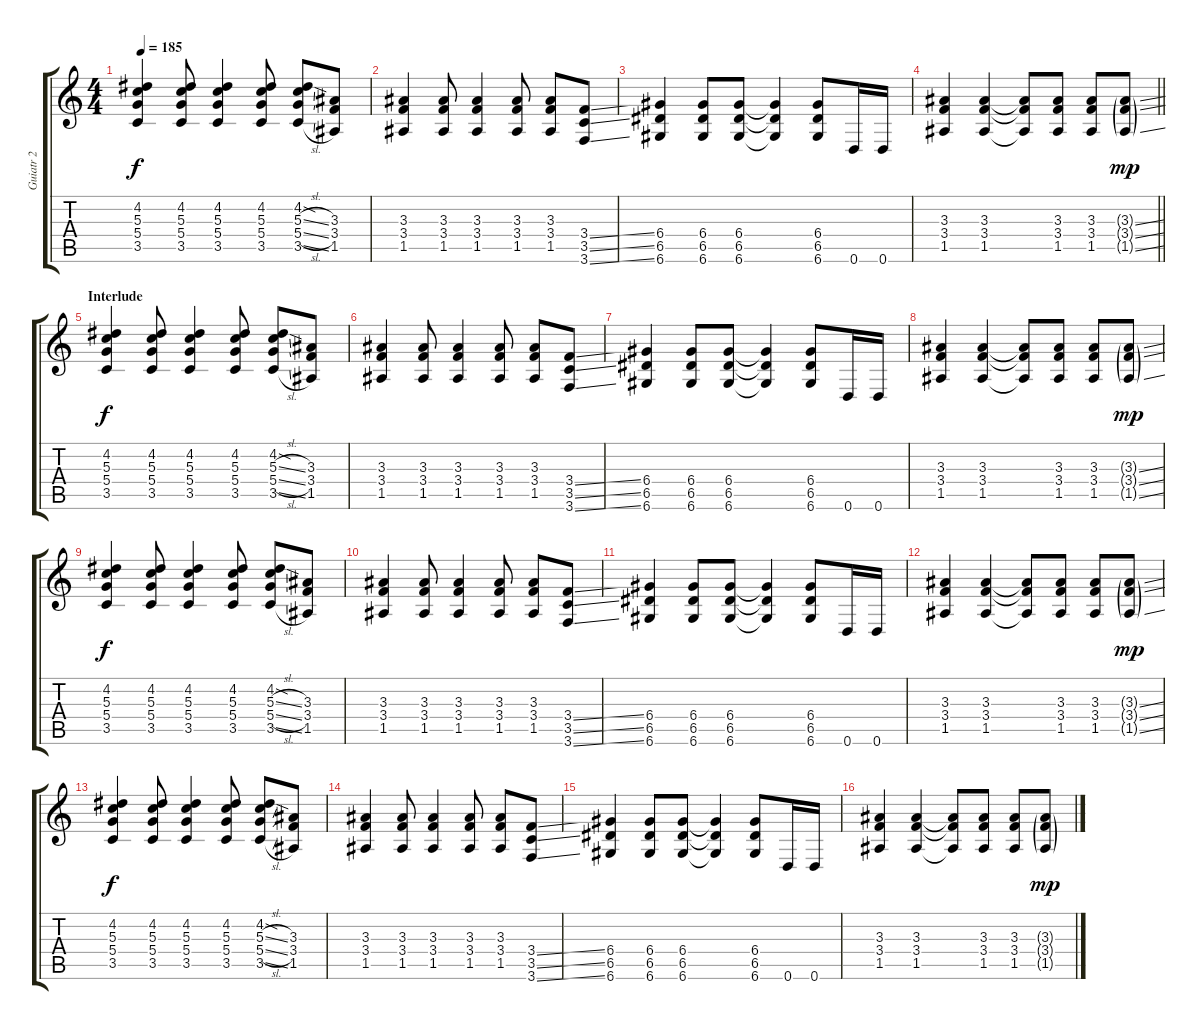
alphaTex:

\track ("Guiatr 2" "Guiatr 2") {instrument distortionguitar}
\staff {score tabs}
\tuning (E4 B3 G3 D3 A2 D2) {hide}
\ts (4 4)
\tempo 185
\clef g2
\ks c
(4.2 5.3 5.4 3.5).4{dy f} (4.2 5.3 5.4 3.5).8 (4.2 5.3 5.4 3.5).4 (4.2 5.3 5.4 3.5).8 (4.2{sod} 5.3{sl} 5.4{sl} 3.5{sl}).8 (3.3 3.4 1.5).8 |
(3.3 3.4 1.5).4 (3.3 3.4 1.5).8 (3.3 3.4 1.5).4 (3.3 3.4 1.5).8 (3.3 3.4 1.5).8 (3.4{ss} 3.5{ss} 3.6{ss}).8 |
(6.4 6.5 6.6).4 (6.4 6.5 6.6).8 (6.4 6.5 6.6).8 (6.4{t} 6.5{t} 6.6{t}).4 (6.4 6.5 6.6).8 0.6.16 0.6.16 |
\barLineRight lightlight
(3.3 3.4 1.5).4 (3.3 3.4 1.5).4 (3.3{t} 3.4{t} 1.5{t}).8 (3.3 3.4 1.5).8 (3.3 3.4 1.5).8 (3.3{ss g} 3.4{ss g} 1.5{ss g}).8{dy mp} |
\section ("" "Interlude")
(4.2 5.3 5.4 3.5).4{dy f} (4.2 5.3 5.4 3.5).8 (4.2 5.3 5.4 3.5).4 (4.2 5.3 5.4 3.5).8 (4.2{sod} 5.3{sl} 5.4{sl} 3.5{sl}).8 (3.3 3.4 1.5).8 |
(3.3 3.4 1.5).4 (3.3 3.4 1.5).8 (3.3 3.4 1.5).4 (3.3 3.4 1.5).8 (3.3 3.4 1.5).8 (3.4{ss} 3.5{ss} 3.6{ss}).8 |
(6.4 6.5 6.6).4 (6.4 6.5 6.6).8 (6.4 6.5 6.6).8 (6.4{t} 6.5{t} 6.6{t}).4 (6.4 6.5 6.6).8 0.6.16 0.6.16 |
(3.3 3.4 1.5).4 (3.3 3.4 1.5).4 (3.3{t} 3.4{t} 1.5{t}).8 (3.3 3.4 1.5).8 (3.3 3.4 1.5).8 (3.3{ss g} 3.4{ss g} 1.5{ss g}).8{dy mp} |
(4.2 5.3 5.4 3.5).4{dy f} (4.2 5.3 5.4 3.5).8 (4.2 5.3 5.4 3.5).4 (4.2 5.3 5.4 3.5).8 (4.2{sod} 5.3{sl} 5.4{sl} 3.5{sl}).8 (3.3 3.4 1.5).8 |
(3.3 3.4 1.5).4 (3.3 3.4 1.5).8 (3.3 3.4 1.5).4 (3.3 3.4 1.5).8 (3.3 3.4 1.5).8 (3.4{ss} 3.5{ss} 3.6{ss}).8 |
(6.4 6.5 6.6).4 (6.4 6.5 6.6).8 (6.4 6.5 6.6).8 (6.4{t} 6.5{t} 6.6{t}).4 (6.4 6.5 6.6).8 0.6.16 0.6.16 |
(3.3 3.4 1.5).4 (3.3 3.4 1.5).4 (3.3{t} 3.4{t} 1.5{t}).8 (3.3 3.4 1.5).8 (3.3 3.4 1.5).8 (3.3{ss g} 3.4{ss g} 1.5{ss g}).8{dy mp} |
(4.2 5.3 5.4 3.5).4{dy f} (4.2 5.3 5.4 3.5).8 (4.2 5.3 5.4 3.5).4 (4.2 5.3 5.4 3.5).8 (4.2{sod} 5.3{sl} 5.4{sl} 3.5{sl}).8 (3.3 3.4 1.5).8 |
(3.3 3.4 1.5).4 (3.3 3.4 1.5).8 (3.3 3.4 1.5).4 (3.3 3.4 1.5).8 (3.3 3.4 1.5).8 (3.4{ss} 3.5{ss} 3.6{ss}).8 |
(6.4 6.5 6.6).4 (6.4 6.5 6.6).8 (6.4 6.5 6.6).8 (6.4{t} 6.5{t} 6.6{t}).4 (6.4 6.5 6.6).8 0.6.16 0.6.16 |
(3.3 3.4 1.5).4 (3.3 3.4 1.5).4 (3.3{t} 3.4{t} 1.5{t}).8 (3.3 3.4 1.5).8 (3.3 3.4 1.5).8 (3.3{ss g} 3.4{ss g} 1.5{ss g}).8{dy mp}
